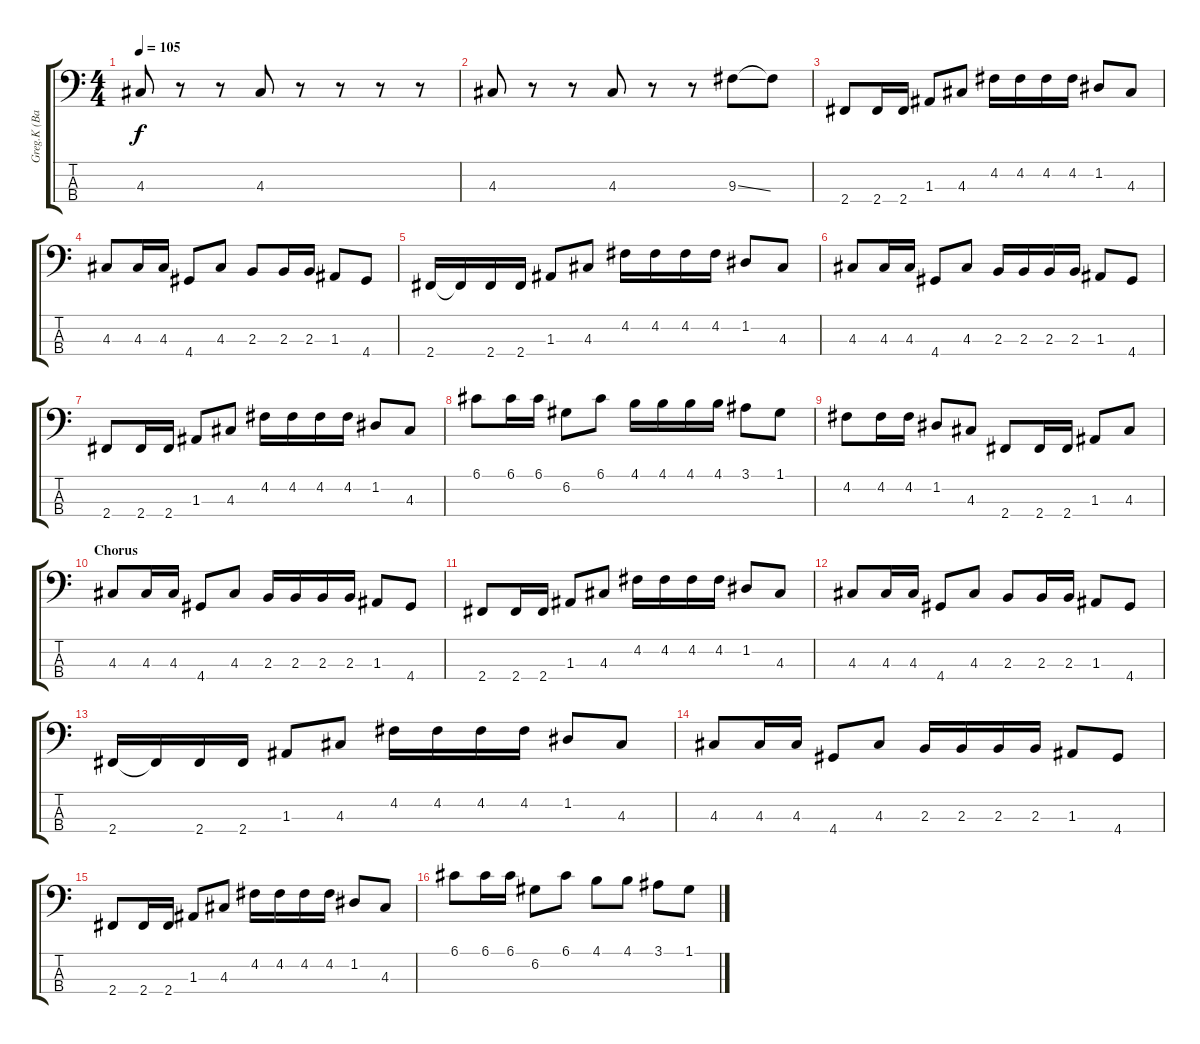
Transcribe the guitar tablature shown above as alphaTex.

\track ("Greg.K (Bass)" "Greg.K (Ba") {instrument electricbasspick}
\staff {score tabs}
\tuning (G2 D2 A1 E1) {hide}
\ts (4 4)
\tempo 105
\clef f4
\ks c
4.3.8{dy f} r.8 r.8 4.3.8 r.8 r.8 r.8 r.8 |
4.3.8 r.8 r.8 4.3.8 r.8 r.8 9.3{ss}.8 9.3{t}.8 |
2.4.8 2.4.16 2.4.16 1.3.8 4.3.8 4.2.16 4.2.16 4.2.16 4.2.16 1.2.8 4.3.8 |
4.3.8 4.3.16 4.3.16 4.4.8 4.3.8 2.3.8 2.3.16 2.3.16 1.3.8 4.4.8 |
2.4.16 2.4{t}.16 2.4.16 2.4.16 1.3.8 4.3.8 4.2.16 4.2.16 4.2.16 4.2.16 1.2.8 4.3.8 |
4.3.8 4.3.16 4.3.16 4.4.8 4.3.8 2.3.16 2.3.16 2.3.16 2.3.16 1.3.8 4.4.8 |
2.4.8 2.4.16 2.4.16 1.3.8 4.3.8 4.2.16 4.2.16 4.2.16 4.2.16 1.2.8 4.3.8 |
6.1.8 6.1.16 6.1.16 6.2.8 6.1.8 4.1.16 4.1.16 4.1.16 4.1.16 3.1.8 1.1.8 |
4.2.8 4.2.16 4.2.16 1.2.8 4.3.8 2.4.8 2.4.16 2.4.16 1.3.8 4.3.8 |
\section ("" "Chorus")
4.3.8 4.3.16 4.3.16 4.4.8 4.3.8 2.3.16 2.3.16 2.3.16 2.3.16 1.3.8 4.4.8 |
2.4.8 2.4.16 2.4.16 1.3.8 4.3.8 4.2.16 4.2.16 4.2.16 4.2.16 1.2.8 4.3.8 |
4.3.8 4.3.16 4.3.16 4.4.8 4.3.8 2.3.8 2.3.16 2.3.16 1.3.8 4.4.8 |
2.4.16 2.4{t}.16 2.4.16 2.4.16 1.3.8 4.3.8 4.2.16 4.2.16 4.2.16 4.2.16 1.2.8 4.3.8 |
4.3.8 4.3.16 4.3.16 4.4.8 4.3.8 2.3.16 2.3.16 2.3.16 2.3.16 1.3.8 4.4.8 |
2.4.8 2.4.16 2.4.16 1.3.8 4.3.8 4.2.16 4.2.16 4.2.16 4.2.16 1.2.8 4.3.8 |
6.1.8 6.1.16 6.1.16 6.2.8 6.1.8 4.1.8 4.1.8 3.1.8 1.1.8
